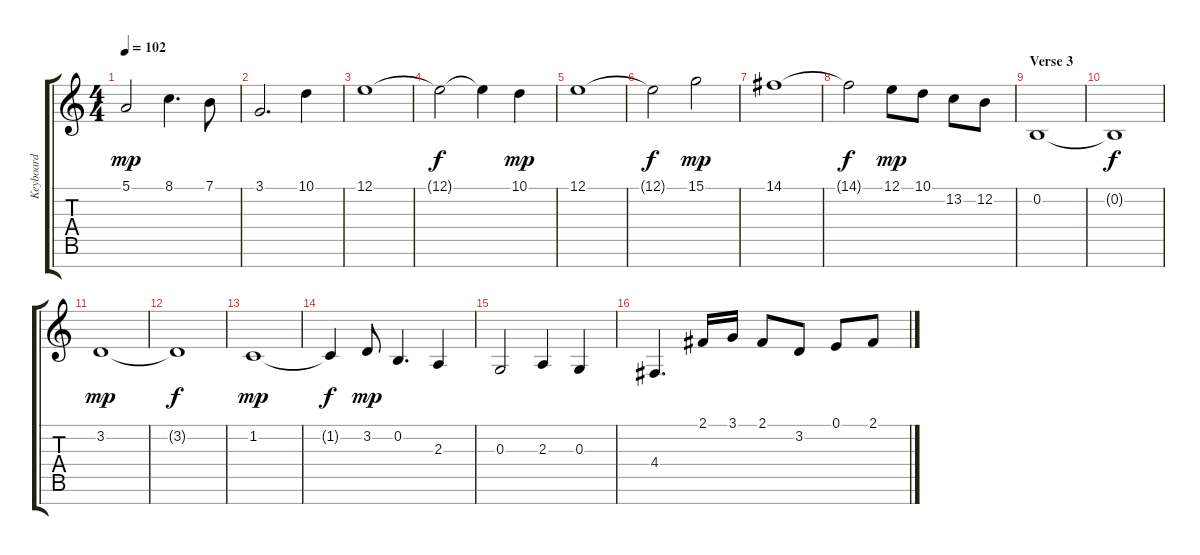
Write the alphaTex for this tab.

\track ("Keyboard" "Keyboard") {instrument stringensemble1}
\staff {score tabs}
\tuning (E4 B3 G3 D3 A2 E2 B1) {hide}
\ts (4 4)
\tempo 102
\clef g2
\ks c
5.1.2{dy mp} 8.1.4{d} 7.1.8 |
3.1.2{d} 10.1.4 |
12.1.1 |
12.1{t}.2{dy f} 12.1{t}.4 10.1.4{dy mp} |
12.1.1 |
12.1{t}.2{dy f} 15.1.2{dy mp} |
14.1.1 |
14.1{t}.2{dy f} 12.1.8{dy mp} 10.1.8 13.2.8 12.2.8 |
\section ("" "Verse 3")
0.2.1 |
0.2{t}.1{dy f} |
3.2.1{dy mp} |
3.2{t}.1{dy f} |
1.2.1{dy mp} |
1.2{t}.4{dy f} 3.2.8{dy mp} 0.2.4{d} 2.3.4 |
0.3.2 2.3.4 0.3.4 |
4.4.4{d} 2.1.16 3.1.16 2.1.8 3.2.8 0.1.8 2.1.8
